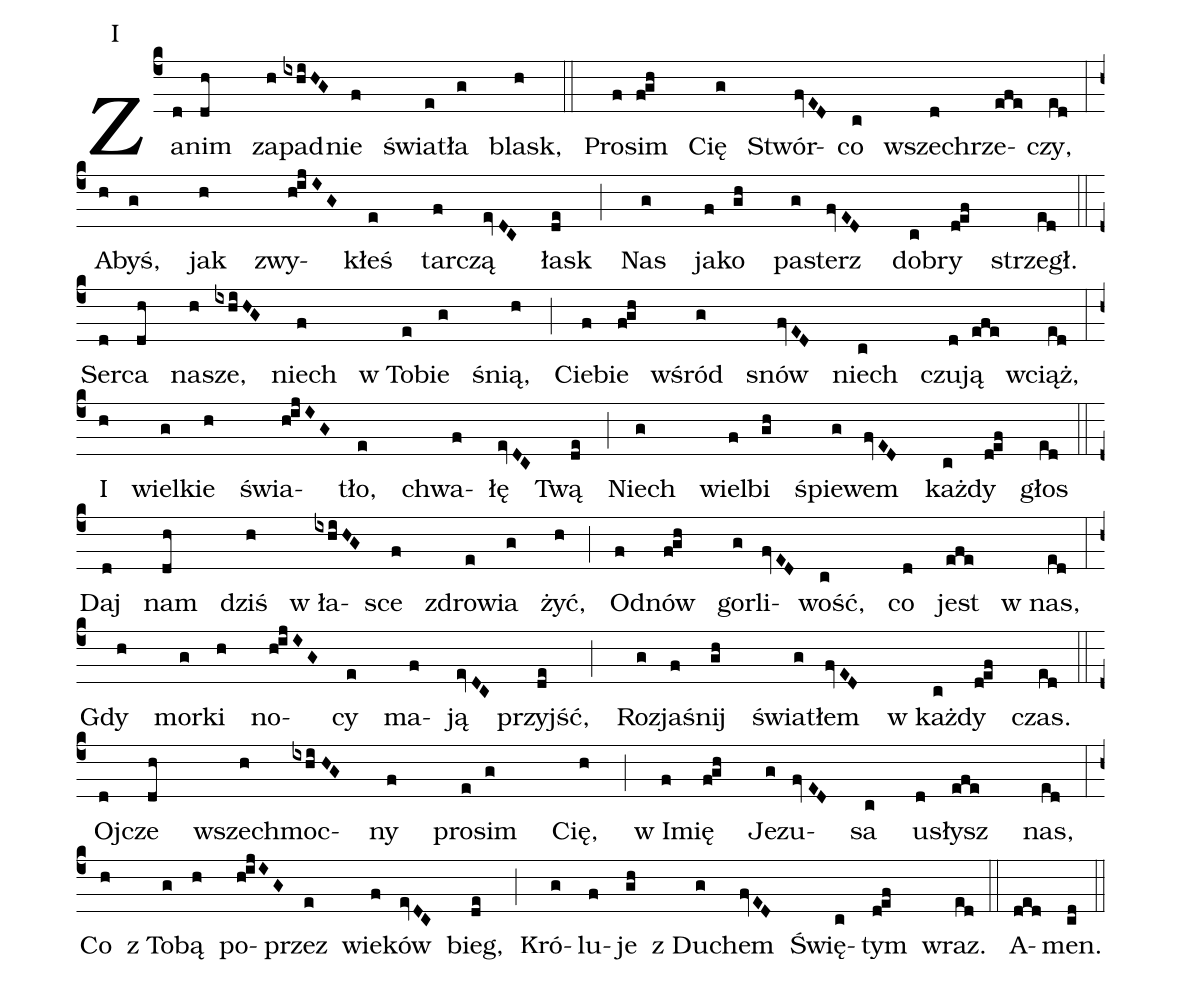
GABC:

annotation: I;
%%
(c4)Za(d)nim(dh) za(h)pad(ixhiHG)nie(f) świa(e)tła(g) blask,(h) (::)
Pro(f)sim(fgh) Cię(g) Stwór(fvED)co(c) wszech(d)rze(efe)czy,(ed) (:) (z)
A(h)byś,(g) jak(h) zwy(hijIG)kłeś(e) tar(f)czą(evDC) łask(de) (;)
Nas(g) ja(f)ko(gh) pa(g)sterz(fvED) do(c)bry(def) strzegł.(ed) (::) (z)

Ser(d)ca(dh) na(h)sze,(ixhiHG) niech(f) w To(e)bie(g) śnią,(h) (;)
Cie(f)bie(fgh) wśród(g) snów(fvED) niech(c) czu(d)ją(efe) wciąż,(ed) (:) (z)
I(h) wiel(g)kie(h) świa(hijIG)tło,(e) chwa(f)łę(evDC) Twą(de) (;)
Niech(g) wiel(f)bi(gh) śpie(g)wem(fvED) każ(c)dy(def) głos(ed) (::) (z)

Daj(d) nam(dh) dziś(h) w ła(ixhiHG)sce(f) zdro(e)wia(g) żyć,(h) (;)
Od(f)nów(fgh) gor(g)li(fvED)wość,(c) co(d) jest(efe) w nas,(ed) (:) (z)
Gdy(h) mor(g)ki(h) no(hijIG)cy(e) ma(f)ją(evDC) przyjść,(de) (;)
Roz(g)ja(f)śnij(gh) świa(g)tłem(fvED) w każ(c)dy(def) czas.(ed) (::) (z)

Oj(d)cze(dh) wszech(h)moc(ixhiHG)ny(f) pro(e)sim(g) Cię,(h) (;)
w I(f)mię(fgh) Je(g)zu(fvED)sa(c) u(d)słysz(efe) nas,(ed) (:)  (z)
Co(h) z To(g)bą(h) po(hijIG)przez(e) wie(f)ków(evDC) bieg,(de) (;)
Kró(g)lu(f)je(gh) z Du(g)chem(fvED) Świę(c)tym(def) wraz.(ed) (::)

A(ded)men.(cd) (::) (z)
